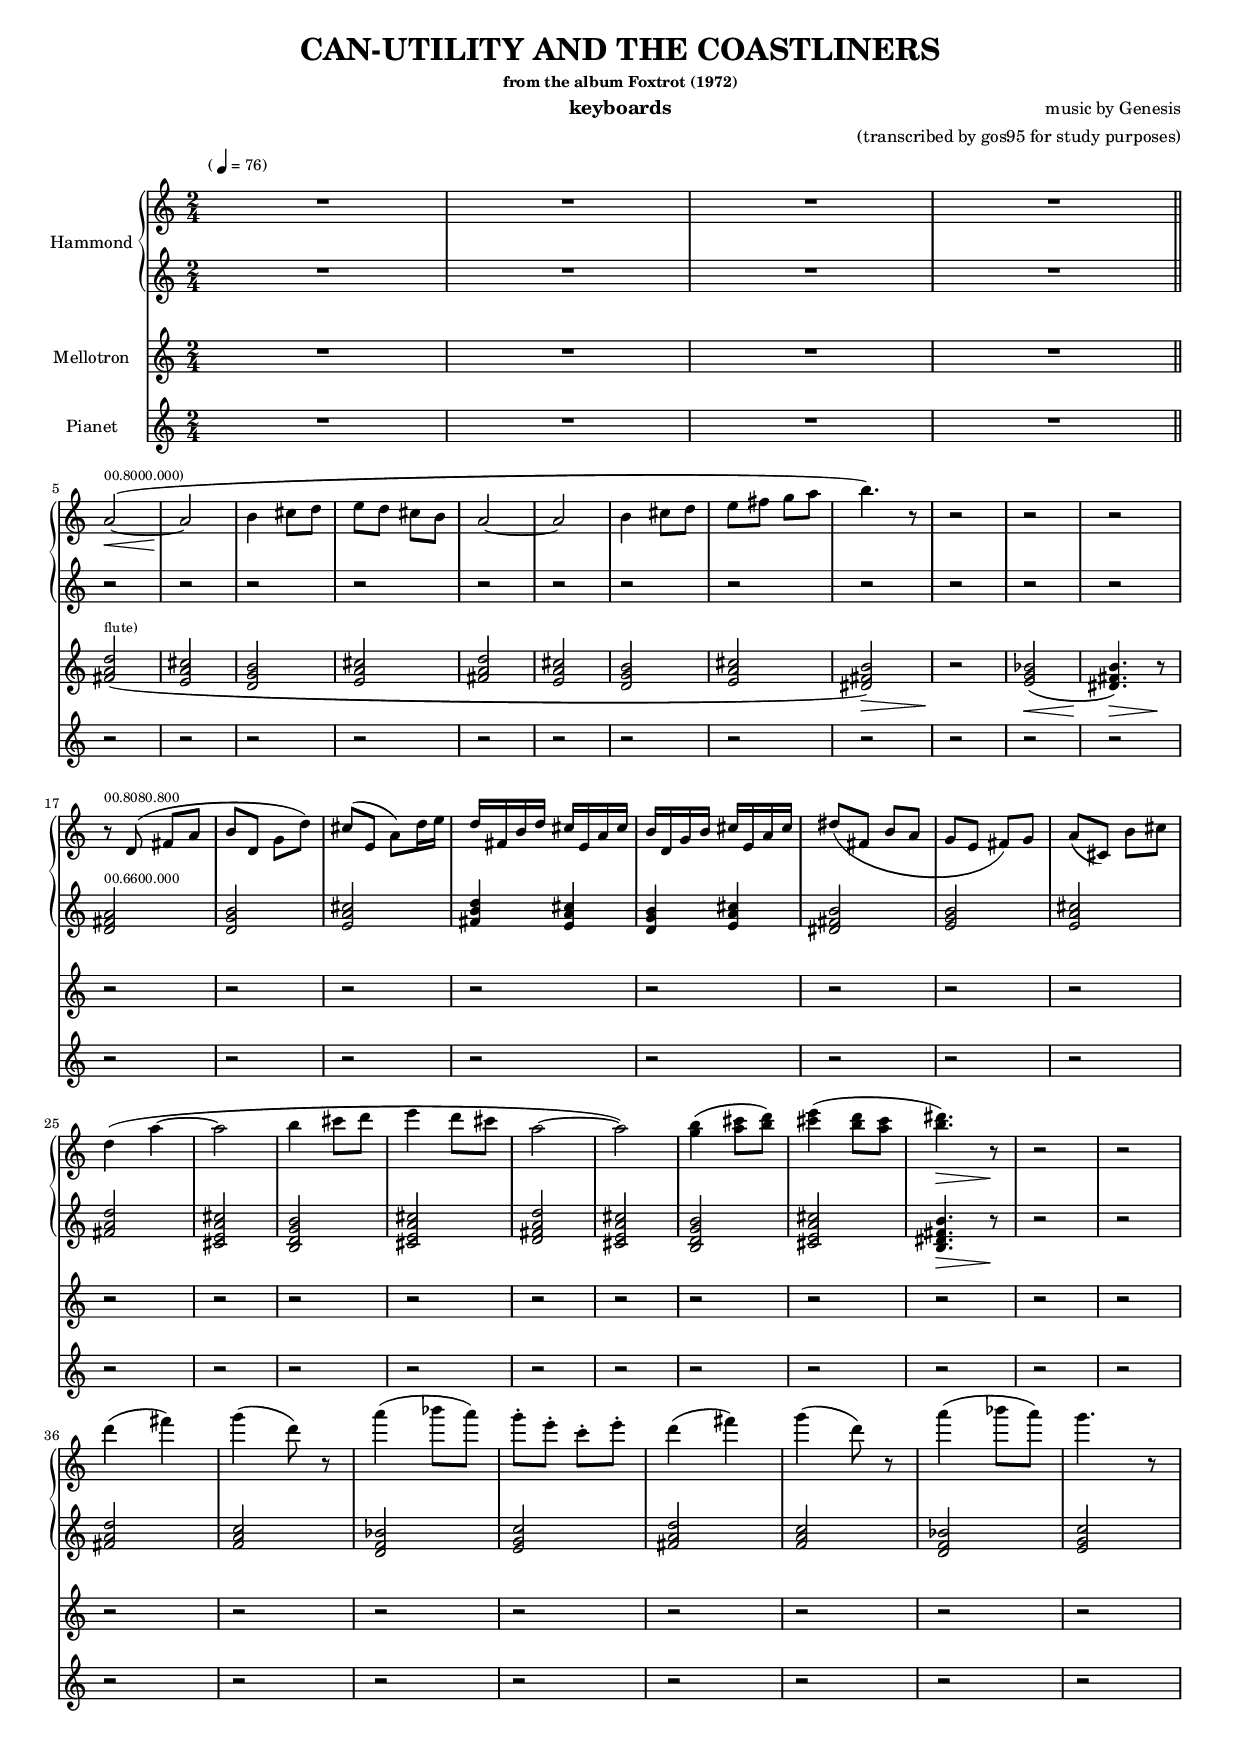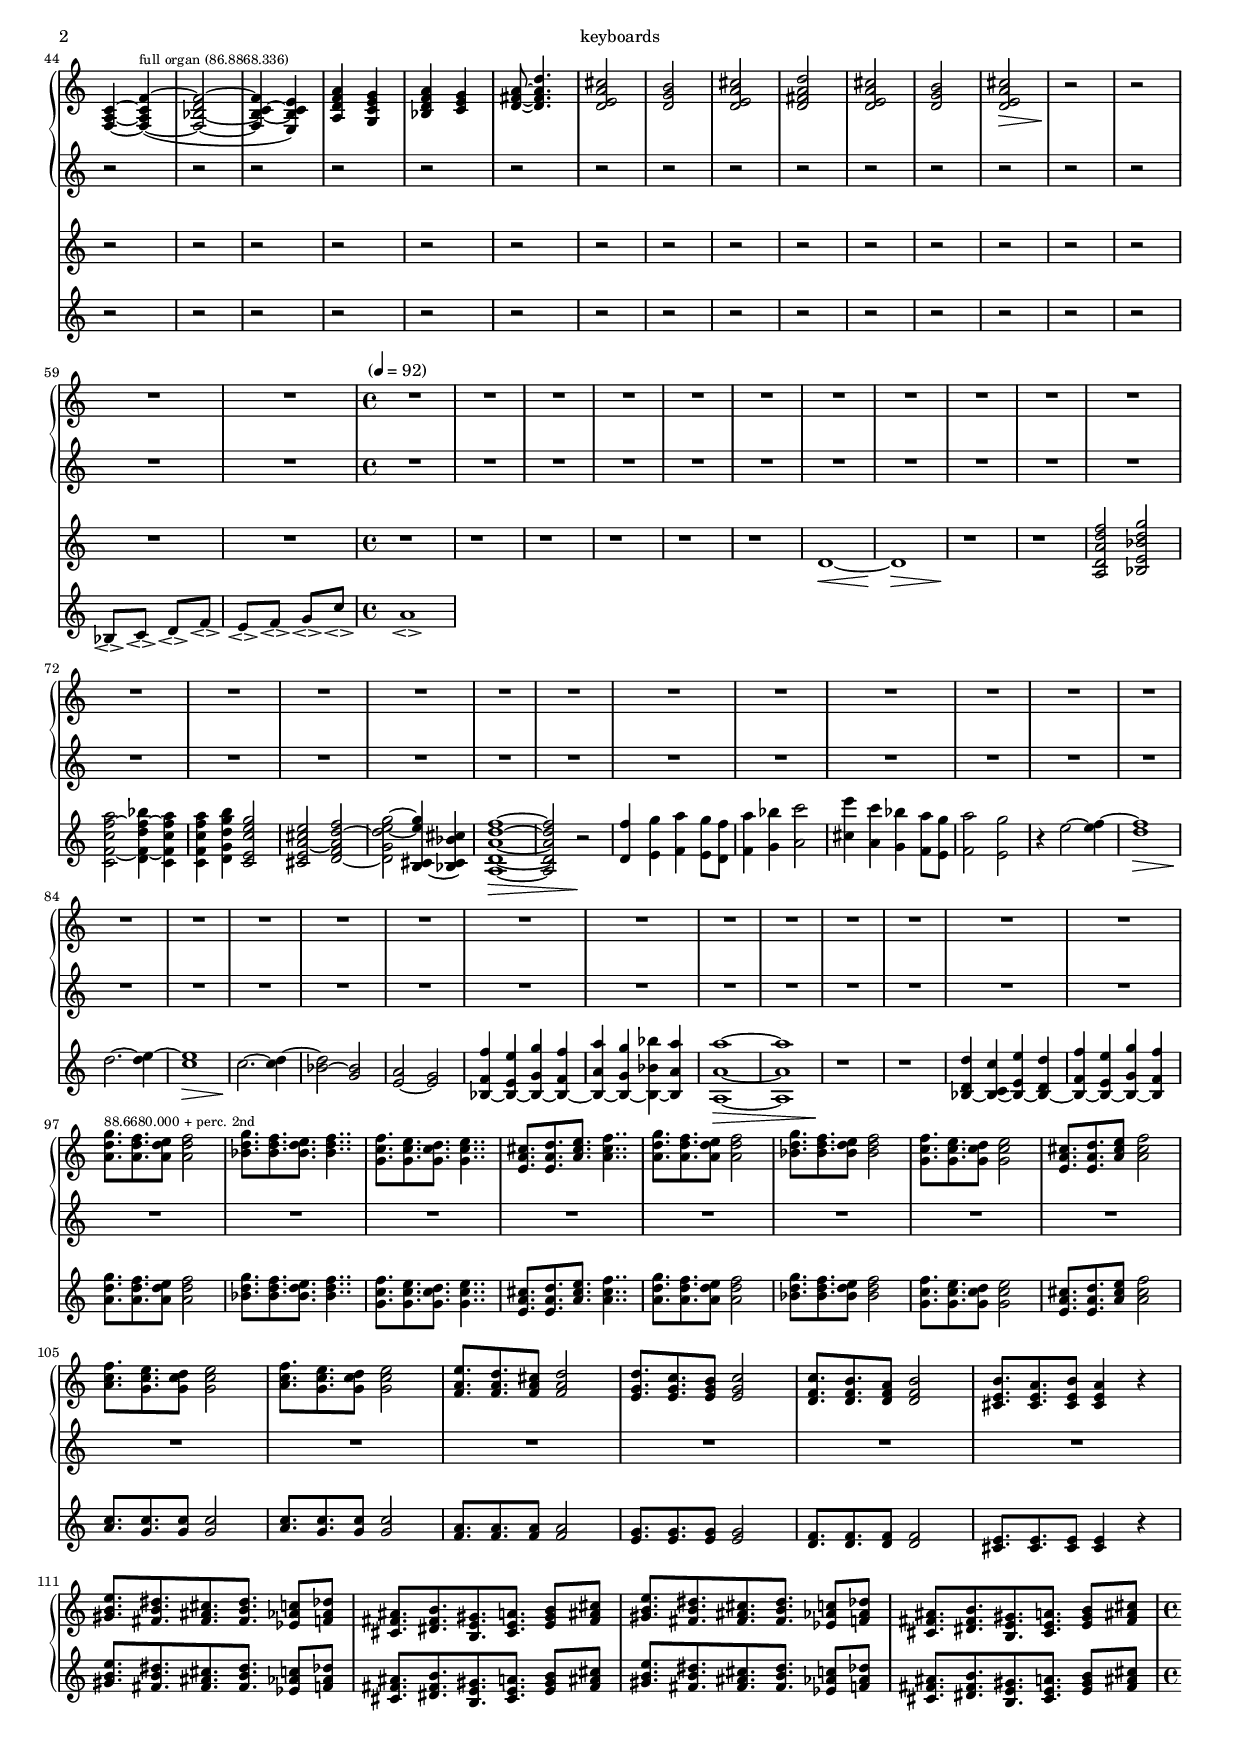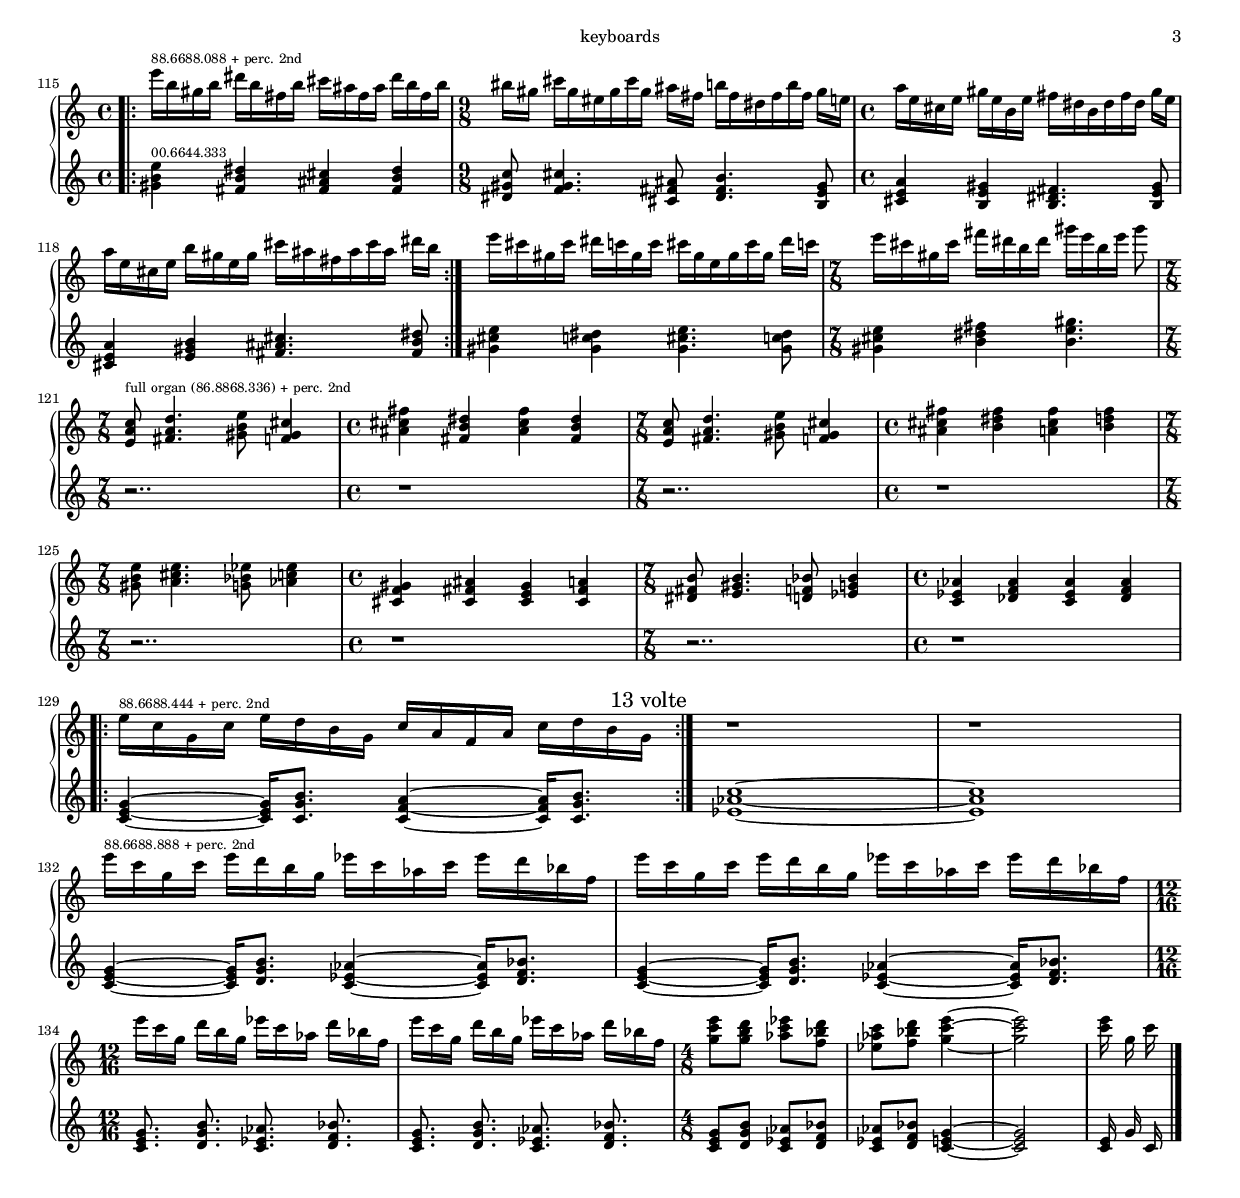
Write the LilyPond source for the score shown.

% ===========================================================================================================
% suppers-ready.ly
%  _____ _        ___            _       ___ _    _      ___   __ _____ _         ___                 _    
% |_   _| |_  ___| _ ) __ _ _ _ | |__ __/ __(_)__| |___ / _ \ / _|_   _| |_  ___ / __|___ _ _  ___ __(_)___
%   | | | ' \/ -_) _ \/ _` | ' \| / /(_-<__ \ / _` / -_) (_) |  _| | | | ' \/ -_) (_ / -_) ' \/ -_|_-< (_-<
%   |_| |_||_\___|___/\__,_|_||_|_\_\/__/___/_\__,_\___|\___/|_|   |_| |_||_\___|\___\___|_||_\___/__/_/__/
%                                                                                                          
% Copyright (c) 2018 Alessandro Fraschetti (mail: gos95@gommagomma.net)
%
% Permission is hereby granted, free of charge, to any person obtaining a copy
% of this software and associated documentation files (the "Software"), to deal
% in the Software without restriction, including without limitation the rights
% to use, copy, modify, merge, publish, distribute, sublicense, and/or sell
% copies of the Software, and to permit persons to whom the Software is
% furnished to do so, subject to the following conditions:
% 
% The above copyright notice and this permission notice shall be included in all
% copies or substantial portions of the Software.
% 
% THE SOFTWARE IS PROVIDED "AS IS", WITHOUT WARRANTY OF ANY KIND, EXPRESS OR
% IMPLIED, INCLUDING BUT NOT LIMITED TO THE WARRANTIES OF MERCHANTABILITY,
% FITNESS FOR A PARTICULAR PURPOSE AND NONINFRINGEMENT. IN NO EVENT SHALL THE
% AUTHORS OR COPYRIGHT HOLDERS BE LIABLE FOR ANY CLAIM, DAMAGES OR OTHER
% LIABILITY, WHETHER IN AN ACTION OF CONTRACT, TORT OR OTHERWISE, ARISING FROM,
% OUT OF OR IN CONNECTION WITH THE SOFTWARE OR THE USE OR OTHER DEALINGS IN THE
% SOFTWARE.
% ===========================================================================================================


\version "2.12.3"
#(ly:set-option 'delete-intermediate-files #t)
#(set-global-staff-size 15)


% ===========================================================================================================
% ------------------------------------------  S E C T I O N S  ----------------------------------------------
% ===========================================================================================================


% -----------------------------------------------------------------------------------------------------------
% INTRO
% -----------------------------------------------------------------------------------------------------------



% -----------------------------------------------------------------------------------------------------------
% TEMA FLAUTO
% -----------------------------------------------------------------------------------------------------------
hammondUpperFlute = \relative c'' {
  a2~ \< (                                   ^\markup { \tiny {00.8000.000)} }
  a2 \!
  b4 cis8 d8
  e8 d8 cis8 b8

  a2~
  a2
  b4 cis8 d8
  e8 fis8 g8 a8

  b4.) r8

  r2
  r2
  r2
}
mellotronFlute = \relative c' {
  <fis a d>2  (                             ^\markup { \tiny {flute)} }
  <e a cis>2
  <d g b>2
  <e a cis>2

  <fis a d>2
  <e a cis>2
  <d g b>2
  <e a cis>2

  <dis fis b>2) \>

  r2 \!
  <e g bes>2( \<
  <dis fis b>4.) \> r8 \!
}
% -----------------------------------------------------------------------------------------------------------
% TEMA CLARINETTO
% -----------------------------------------------------------------------------------------------------------
hammondUpperClarinet = \relative c' {
  r8 											^\markup { \tiny {00.8080.800} }
  d( fis a
  b  d, g d')
  cis( e, a) d16 e
  d16 fis, b d	cis e, a cis
  b d, g b	cis e, a cis
  dis8( fis, b a
  g e fis) g
  a( cis,) b' cis
}
hammondLowerOnClarinet = \relative c' {
  <d fis a>2                               ^\markup { \tiny {00.6600.000} }
  <d g b>2
  <e a cis>2
  <fis b d>4 <e a cis>4
  <d g b>4 <e a cis>4
  <dis fis b>2
  <e g b>2
  <e a cis>2
}

hammondUpperClarinetB = \relative c'' {
  d4( a'~
  a2
  b4 cis8 d
  e4 d8 cis

  a2~
  a2)
  <g b>4( <a cis>8 <b d>8)
  <cis e>4( <b d>8 <a cis>8

  <b dis>4.) \> r8\!

  r2
  r2
}
hammondLowerOnClarinetB = \relative c' {
  <fis a d>2
  <cis e a cis>2
  <b d g b>2
  <cis e a cis>2

  <d fis a d>2
  <cis e a cis>2
  <b d g b>2
  <cis e a cis>2

  <b dis fis b>4. \> r8 \!

  r2
  r2
}

hammondUpperClarinetC = \relative c''' {
  d4( fis)
  g( d8) r8
  a'4( bes8 a)
  g\staccato e\staccato c\staccato e\staccato

  d4( fis)
  g( d8) r8
  a'4( bes8 a)
  g4. r8

}
hammondLowerOnClarinetC = \relative c' {
  <fis a d>2
  <f a c>2
  <d f bes>2
  <e g c>2

  <fis a d>2
  <f a c>2
  <d f bes>2
  <e g c>2
}
% -----------------------------------------------------------------------------------------------------------
% TEMA FULL-ORGAN
% -----------------------------------------------------------------------------------------------------------
hammondUpperFullOrganChords = \relative c {
  <f a c>4~ <f a c f>~ (                              ^\markup { \tiny {full organ (86.8868.336)} }
  <f bes d f>2~
  <f bes c f>4~ <e bes' c e>4)
  <a d f a>4 <g c e g>4
  <bes d f a>4 <c e g>4

  <d fis a>8~ <d fis a d>4.
  <d e a cis>2
  <d g b>2
  <d e a cis>2

  <d fis a d>2
  <d e a cis>2
  <d g b>2
  <d e a cis>2 \>
  r2 \! r2
}
% -----------------------------------------------------------------------------------------------------------
% TEMA PIANET
% -----------------------------------------------------------------------------------------------------------
pianetNotes = \relative c' {
  bes8\espressivo c\espressivo d\espressivo f\espressivo
  e\espressivo f\espressivo g\espressivo c\espressivo
}
% -----------------------------------------------------------------------------------------------------------
% MELLOTRON SOLO
% -----------------------------------------------------------------------------------------------------------
mellotronViolins = \relative c' {
  r1 r1 r1 r1 r1 r1
  d1~\<
  d1 \! \>
  r1 \!
  r1
  <a d a' d f>2 <bes e bes' d g>2
  <c f c' f a>2~ <d f d' f bes>4~ <c f c' f a>4
  <c f c' f a>4 <d g d' g b>4 <c e c' e g>2
  <cis e a cis e>2~ <d f a d f>2~
  <d g d' e g>2~ <b cis e' g>4~ <bes cis bes' cis>4
  <a d a' d f>1~ \>
  <a d a' d f>2  r2 \!

  <d f'>4 <e g'>4 <f a'>4 <e g'>8 <d f'>8
  <f a'>4 <g bes'>4 <a c'>2
  <cis e'>4 <a c'>4 <g bes'>4 <f a'>8 <e g'>8
  <f a'>2 <e g'>2

  r4 e'2~ <e f>4~
  <d f>1 \>
  d2.~ \! <d e>4~
  <c e>1 \>
  c2.~ \! <c d>4~
  <bes d>2~ <g bes>2
  <e a>2~<e g>2
  <bes f' f'>4~<bes e e'>4~<bes g' g'>4~<bes f' f'>4~
  <bes a' a'>4~<bes g' g'>4~<bes bes' bes'>4~<bes a' a'>4
  <a a' a'>1~ \>
  <a a' a'>1

  r1 \!
  r1

  <bes d d'>4~<bes c c'>4~<bes e e'>4~<bes d d'>4~
  <bes f' f'>4~<bes e e'>4~<bes g' g'>4~<bes f' f'>4
}
pianetViolins = \relative c'' {
  a1\espressivo
}
% -----------------------------------------------------------------------------------------------------------
% HAMMOND&MELLOTRON
% -----------------------------------------------------------------------------------------------------------
hammondHMOne = \relative c'' {
    <a d g>8.                                ^\markup { \tiny {88.6680.000 + perc. 2nd} }
				<a d f>8. <a d e>8 <a d f>2
	<bes d g>8. <bes d f>8. <bes d e>8. <bes d f>4..
	<g c f>8. <g c e>8. <g c d>8. <g c e>4..
	<e a cis>8. <e a d>8. <a cis e>8. <a cis f>4..

    <a d g>8. <a d f>8. <a d e>8 <a d f>2
	<bes d g>8. <bes d f>8. <bes d e>8 <bes d f>2
	<g c f>8. <g c e>8. <g c d>8 <g c e>2
	<e a cis>8. <e a d>8. <a cis e>8 <a cis f>2
}

mellotronHMOne = \relative c'' {
    <a d g>8. <a d f>8. <a d e>8 <a d f>2
	<bes d g>8. <bes d f>8. <bes d e>8. <bes d f>4..
	<g c f>8. <g c e>8. <g c d>8. <g c e>4..
	<e a cis>8. <e a d>8. <a cis e>8. <a cis f>4..

    <a d g>8. <a d f>8. <a d e>8 <a d f>2
	<bes d g>8. <bes d f>8. <bes d e>8 <bes d f>2
	<g c f>8. <g c e>8. <g c d>8 <g c e>2
	<e a cis>8. <e a d>8. <a cis e>8 <a cis f>2
}
hammondHMTwo = \relative c'' {
	<a c f>8. <g c e>8. <g c d>8 <g c e>2
	<a c f>8. <g c e>8. <g c d>8 <g c e>2
	<f a e'>8. <f a d>8. <f a cis>8 <f a d>2
	<e g d'>8. <e g c>8. <e g b>8 <e g c>2
	<d f c'>8. <d f b>8. <d f a>8 <d f b>2
	<cis e b'>8. <cis e a>8. <cis e b'>8 <cis e a>4 r4
}
mellotronHMTwo = \relative c'' {
	<a c>8. <g c>8. <g c>8 <g c>2
	<a c>8. <g c>8. <g c>8 <g c>2
	<f a>8. <f a>8. <f a>8 <f a>2
	<e g>8. <e g>8. <e g>8 <e g>2
	<d f>8. <d f>8. <d f>8 <d f>2
	<cis e>8. <cis e>8. <cis e>8 <cis e>4 r4
}
% -----------------------------------------------------------------------------------------------------------
% BASS-SOLO
% -----------------------------------------------------------------------------------------------------------
hammondSoloBass = \relative c'' {
	<gis b e>8. <fis b dis>8. <fis ais cis>8. <fis b dis>8. <ees aes c>8 <f aes des>8
	<cis fis ais>8. <dis fis b>8. <b e gis>8. <cis e a>8. <e gis b>8 <fis ais cis>8
	<gis b e>8. <fis b dis>8. <fis ais cis>8. <fis b dis>8. <ees aes c>8 <f aes des>8
	<cis fis ais>8. <dis fis b>8. <b e gis>8. <cis e a>8. <e gis b>8 <fis ais cis>8
}
% -----------------------------------------------------------------------------------------------------------
% HAMMOND-SOLO
% -----------------------------------------------------------------------------------------------------------
hammondSoloUpper = \relative c''' {
	\repeat volta 2 {
	    e16[ ^\markup { \tiny {88.6688.088 + perc. 2nd} }
	    	b gis b]		dis[ b fis b]					cis[ ais fis ais]		dis[ b fis b]
	    \time 9/8
	    bis[ gis]			cis[ gis eis gis cis gis] 		ais[ fis]	b[ fis dis fis b fis] 			gis[ e]
	    \time 4/4
	    a[ e cis e]			gis[ e b e]						fis[ dis b dis fis dis] gis[ e]
	    a[ e cis e]			b'[ gis e gis]					cis[ ais fis ais cis ais]	dis[ b]
	}
	e [cis gis cis]			dis[ c gis c]					cis[ gis e gis cis gis]	dis'[ c]
	\time 7/8
	e [cis gis cis]			fis[ dis b dis]					gis[ e b e] gis8
}
hammondSoloLower = \relative c'' {
	\time 4/4
	\repeat volta 2 {
	    <gis b e>4  ^\markup { \tiny {00.6644.333}}
		            <fis b dis>4 <fis ais cis>4 <fis b dis>4
	    \time 9/8
	    <dis gis c>8	<f gis cis>4. <cis fis ais>8 <dis fis b>4. <b e gis>8
	    \time 4/4
	    <cis e a>4 <b e gis>4 <b dis fis>4. <b e gis>8
	    <cis e a>4 <e gis b>4 <fis ais cis>4. <fis b dis>8
	}
	<gis cis e>4 <gis c dis>4 <gis cis e>4. <gis c dis>8
	\time 7/8
	<gis cis e>4 <b dis fis>4 <b e gis>4.
}
% -----------------------------------------------------------------------------------------------------------
% GUITAR-SOLO
% -----------------------------------------------------------------------------------------------------------
hammondSoloGuitar = \relative c' {
	\time 7/8
	<e a c>8 ^\markup { \tiny {full organ (86.8868.336) + perc. 2nd} } <fis a d>4. <gis b e>8 <f gis cis>4
	\time 4/4
	<ais cis fis>4 <fis b dis>4 <ais cis fis>4 <fis b dis>4

	\time 7/8
	<e a c>8 <fis a d>4. <gis b e>8 <f gis cis>4
	\time 4/4
	<ais cis fis>4 <b dis fis>4 <a cis fis>4 <b d fis>4

	\time 7/8
	<gis b e>8 <a cis e>4. <g bes ees>8 <aes c ees>4
	\time 4/4
	<cis, f gis>4 <cis fis ais>4 <cis e gis>4 <cis fis a>4

	\time 7/8
	<dis fis b>8 <e gis b>4. <d f bes>8 <ees g bes>4
	\time 4/4
	<c ees aes>4 <des f aes>4 <c ees aes>4 <des f aes>4
}
% -----------------------------------------------------------------------------------------------------------
% TEMA-B
% -----------------------------------------------------------------------------------------------------------
hammondTemaBUpper = \relative c'' {
	\repeat volta 13 {
	    e16 ^\markup { \tiny {88.6688.444 + perc. 2nd} } c g c		e d b g		c a f a		c d b g
		\override Score.RehearsalMark #'break-visibility = #begin-of-line-invisible \override Score.RehearsalMark #'self-alignment-X = #RIGHT \mark "13 volte"
	}
	r1 r1
}
hammondTemaBLower = \relative c' {
    \repeat volta 13 {
        <c e g>4~ <c e g>16 <c g' b>8.	<c f a>4~ <c f a>16 <c g' b>8.
	}
	<ees aes c>1~ <ees aes c>1
}
% -----------------------------------------------------------------------------------------------------------
% CODA
% -----------------------------------------------------------------------------------------------------------
hammondFinaleUpper = \relative c''' {
	e16 ^\markup { \tiny {88.6688.888 + perc. 2nd} } c g c		e d b g		ees' c aes c		ees d bes f
	e'16 c g c		e d b g		ees' c aes c		ees d bes f
	\time 12/16
	e'16 c g	d' b g		ees' c aes		d bes f
	e'16 c g	d' b g		ees' c aes		d bes f
	\time 4/8
	<g c e>8 <g b d>8 <aes c ees>8 <f bes d>8
	<ees aes c>8 <f bes d>8	<g c e>4~
	<g c e>2
	<c e>16 g c
}
hammondFinaleLower = \relative c' {
    <c e g>4~ <c e g>16 <d g b>8. <c ees aes>4~ <c ees aes>16 <d f bes>8.
	<c e g>4~ <c e g>16 <d g b>8. <c ees aes>4~ <c ees aes>16 <d f bes>8.
	\time 12/16
	<c e g>8. <d g b>8. <c ees aes>8. <d f bes>8.
	<c e g>8. <d g b>8. <c ees aes>8. <d f bes>8.
    \time 4/8
	<c e g>8 <d g b>8 <c ees aes>8 <d f bes>8
	<c ees aes>8 <d f bes>8 <c e g>4~
	<c e g>2
	<c e>16 g' c,
}


% ===========================================================================================================
% --------------------------------------------  B U I L D  --------------------------------------------------
% ===========================================================================================================
hammondUpperPart = {
    \clef violin
    \time 2/4

    % INTRO + GUITARS
    R2*4
    \bar "||"
    \break

    % TEMA-A FLUTE
    \hammondUpperFlute
    \break

	% TEMA-A CLARINET
    \hammondUpperClarinet
    \break
    \hammondUpperClarinetB
	\break
    \hammondUpperClarinetC
	\break

	% TEMA-A FULLORGAN
    \hammondUpperFullOrganChords
	\break

    % TEMA-A PIANET
    R2*2

	% MELLOTRON-SOLO
    \time 4/4
    \tempo "" 4 = 92
    R1*36
	\break

    % HAMMOND&MELLOTRON
	\hammondHMOne
	\break
	\hammondHMTwo
	\break

	% BASS-SOLO
	\hammondSoloBass
	\break

	% HAMMOND-SOLO
	\hammondSoloUpper
	\break

	% GUITAR-SOLO
	\hammondSoloGuitar
	\break

	% TEMA-B
	\hammondTemaBUpper
	\break

	% FINALE
	\hammondFinaleUpper

    \bar "|."
}

hammondLowerPart = {
    \clef violin
    \time 2/4

    % INTRO + GUITARS
    R2*4
    \bar "||"

    % TEMA-A FLUTE
    r2 r2 r2 r2 r2 r2 r2 r2 r2 r2 r2 r2
    \break

	% TEMA-A CLARINET
    \hammondLowerOnClarinet
    \hammondLowerOnClarinetB
    \hammondLowerOnClarinetC

	% TEMA-A FULLORGAN
    r2 r2 r2 r2 r2 r2 r2 r2 r2 r2 r2 r2 r2 r2 r2

    % TEMA-A PIANET
    R2*2

	% MELLOTRON-SOLO
    \time 4/4
    R1*36

    % HAMMOND&MELLOTRON
	R1*8
	R1*6

	% BASS-SOLO
	\hammondSoloBass

	% HAMMOND-SOLO
	\hammondSoloLower

	% GUITAR-SOLO
	r2.. r1	r2.. r1	r2.. r1	r2.. r1
	
	% TEMA-B
	\hammondTemaBLower

	% FINALE
	\hammondFinaleLower
}

mellotronPart = {
    \clef violin
    \time 2/4

    % INTRO + GUITARS
    R2*4

    % TEMA-A FLUTE
    \mellotronFlute

	% TEMA-A CLARINET
    r2 r2 r2 r2 r2 r2 r2 r2
    r2 r2 r2 r2 r2 r2 r2 r2 r2 r2 r2
    r2 r2 r2 r2 r2 r2 r2 r2

	% TEMA-A FULLORGAN
    r2 r2 r2 r2 r2 r2 r2 r2 r2 r2 r2 r2 r2 r2 r2

    % TEMA-A PIANET
    R2*2

	% MELLOTRON-SOLO
    \time 4/4
    \mellotronViolins

    % HAMMOND&MELLOTRON
	\mellotronHMOne
	\mellotronHMTwo
}
pianetPart = {
    \clef violin
    \time 2/4

    % INTRO + GUITARS
    R2*4

    % TEMA-A FLUTE
    r2 r2 r2 r2 r2 r2 r2 r2 r2 r2 r2 r2

	% TEMA-A CLARINET
    r2 r2 r2 r2 r2 r2 r2 r2
    r2 r2 r2 r2 r2 r2 r2 r2 r2 r2 r2
    r2 r2 r2 r2 r2 r2 r2 r2

	% TEMA-A FULLORGAN
    r2 r2 r2 r2 r2 r2 r2 r2 r2 r2 r2 r2 r2 r2 r2

    % TEMA-A PIANET
    \pianetNotes

	\time 4/4
	\pianetViolins
}
% ===========================================================================================================
% ---------------------------------------------  B O O K  ---------------------------------------------------
% ===========================================================================================================
\book {

    \header {
        title       = \markup {\larger "CAN-UTILITY AND THE COASTLINERS"}
        subtitle    = ""
        subsubtitle = "from the album Foxtrot (1972)"
        instrument  = "keyboards"
        composer    = "music by Genesis"
        arranger    = "(transcribed by gos95 for study purposes)"
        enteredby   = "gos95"
        piece       = \markup { \bold "                             " \smaller { (\note #"4"#1 = 76) } }
%		copyright   = "Copyright (c) 2018 Alessandro Fraschetti (mail: gos95@gommagomma.net)"
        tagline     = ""
    }

    \score {
    <<
		\new PianoStaff = "Hammond" \with {midiInstrument = #"rock organ" }
	    <<
            \set PianoStaff.instrumentName = "Hammond"
	        \new Staff = upper \hammondUpperPart
	        \new Staff = lower \hammondLowerPart
        >>
		\new Staff = "Mellotron" \with { midiInstrument = #"string ensemble 1" }
	    <<
		    \set Staff.instrumentName = \markup { "Mellotron" }
	        \mellotronPart
        >>
		\new Staff = "Pianet" \with { midiInstrument = #"acoustic guitar (nylon)" }
	    <<
		    \set Staff.instrumentName = \markup { "Pianet" }
	        \pianetPart
        >>
    >>
    \layout { \context { \override VerticalAlignment #'forced-distance = #8 } }
    \midi { \context { \Score tempoWholesPerMinute = #(ly:make-moment 76 4) } }
    }
}
% ===========================================================================================================
